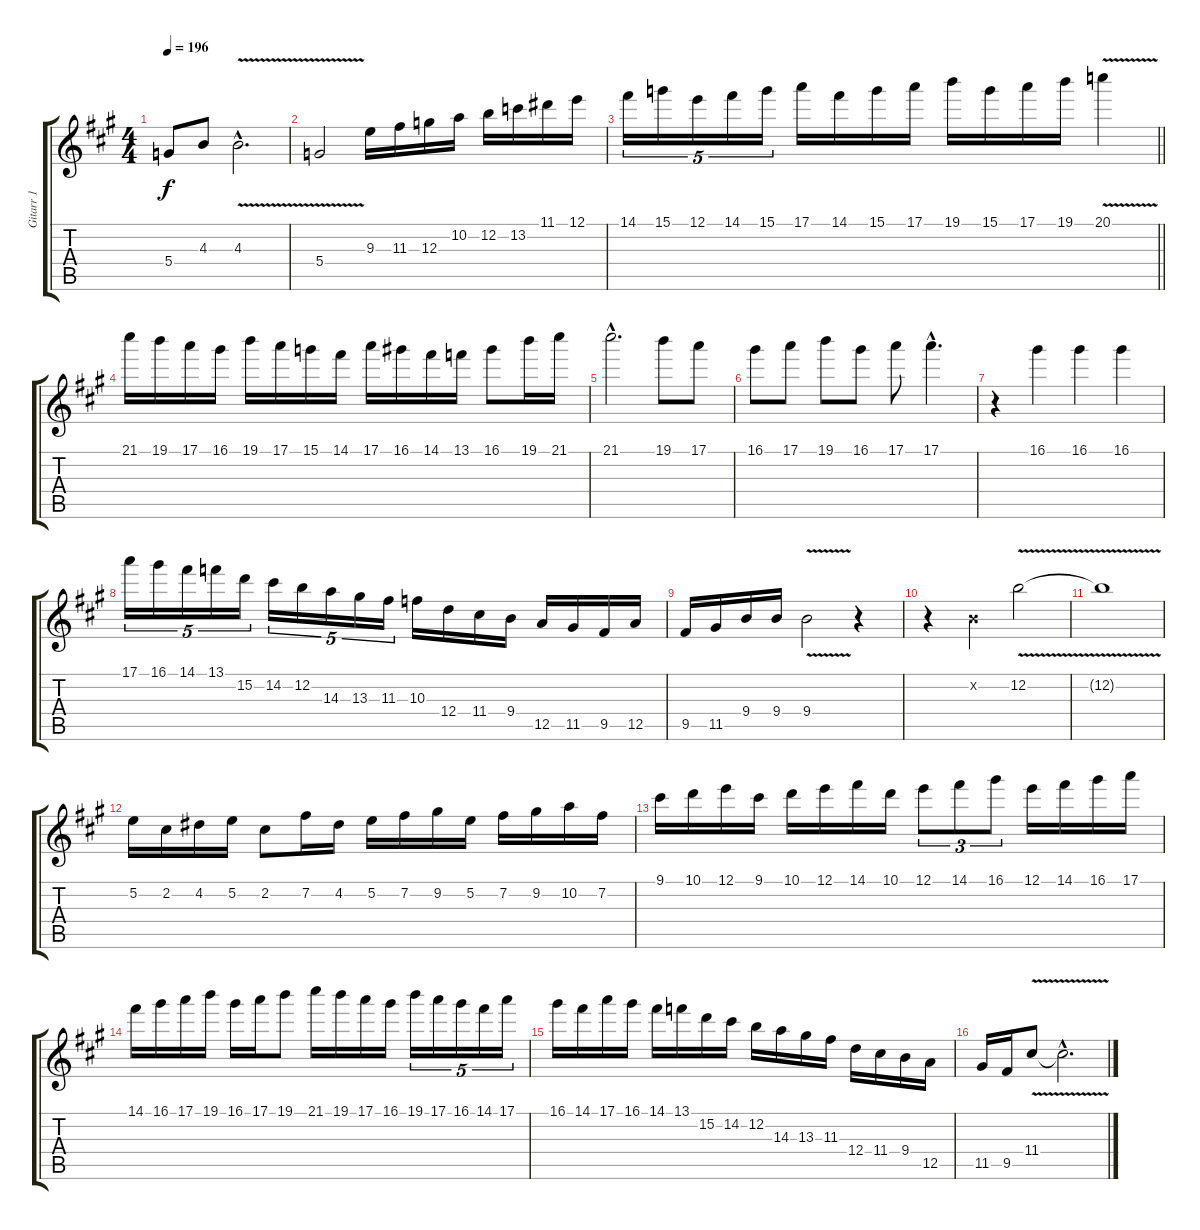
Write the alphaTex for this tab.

\track ("Gitarr 1" "Gitarr 1") {instrument overdrivenguitar}
\staff {score tabs}
\tuning (E4 B3 G3 D3 A2 E2) {hide}
\ts (4 4)
\tempo 196
\clef g2
\ks a
5.4.8{dy f} 4.3.8 4.3{v hac}.2{d} |
5.4{v}.2 9.3.16 11.3.16 12.3.16 10.2.16 12.2.16 13.2.16 11.1.16 12.1.16 |
\barLineRight lightlight
14.1.16{tu (5 4)} 15.1.16{tu (5 4)} 12.1.16{tu (5 4)} 14.1.16{tu (5 4)} 15.1.16{tu (5 4)} 17.1.16 14.1.16 15.1.16 17.1.16 19.1.16 15.1.16 17.1.16 19.1.16 20.1{v}.4 |
21.1.16 19.1.16 17.1.16 16.1.16 19.1.16 17.1.16 15.1.16 14.1.16 17.1.16 16.1.16 14.1.16 13.1.16 16.1.8 19.1.16 21.1.16 |
21.1{hac}.2{d} 19.1.8 17.1.8 |
16.1.8 17.1.8 19.1.8 16.1.8 17.1.8 17.1{hac}.4{d} |
r.4 16.1.4 16.1.4 16.1.4 |
17.1.16{tu (5 4)} 16.1.16{tu (5 4)} 14.1.16{tu (5 4)} 13.1.16{tu (5 4)} 15.2.16{tu (5 4)} 14.2.16{tu (5 4)} 12.2.16{tu (5 4)} 14.3.16{tu (5 4)} 13.3.16{tu (5 4)} 11.3.16{tu (5 4)} 10.3.16 12.4.16 11.4.16 9.4.16 12.5.16 11.5.16 9.5.16 12.5.16 |
9.5.16 11.5.16 9.4.16 9.4.16 9.4{v}.2 r.4 |
r.4 0.2{x}.4 12.2{v}.2 |
12.2{t}.1 |
5.2.16 2.2.16 4.2.16 5.2.16 2.2.8 7.2.16 4.2.16 5.2.16 7.2.16 9.2.16 5.2.16 7.2.16 9.2.16 10.2.16 7.2.16 |
9.1.16 10.1.16 12.1.16 9.1.16 10.1.16 12.1.16 14.1.16 10.1.16 12.1.8{tu (3 2)} 14.1.8{tu (3 2)} 16.1.8{tu (3 2)} 12.1.16 14.1.16 16.1.16 17.1.16 |
14.1.16 16.1.16 17.1.16 19.1.16 16.1.16 17.1.16 19.1.8 21.1.16 19.1.16 17.1.16 16.1.16 19.1.16{tu (5 4)} 17.1.16{tu (5 4)} 16.1.16{tu (5 4)} 14.1.16{tu (5 4)} 17.1.16{tu (5 4)} |
16.1.16 14.1.16 17.1.16 16.1.16 14.1.16 13.1.16 15.2.16 14.2.16 12.2.16 14.3.16 13.3.16 11.3.16 12.4.16 11.4.16 9.4.16 12.5.16 |
11.5.16 9.5.16 11.4{v}.8 11.4{hac t}.2{d}
